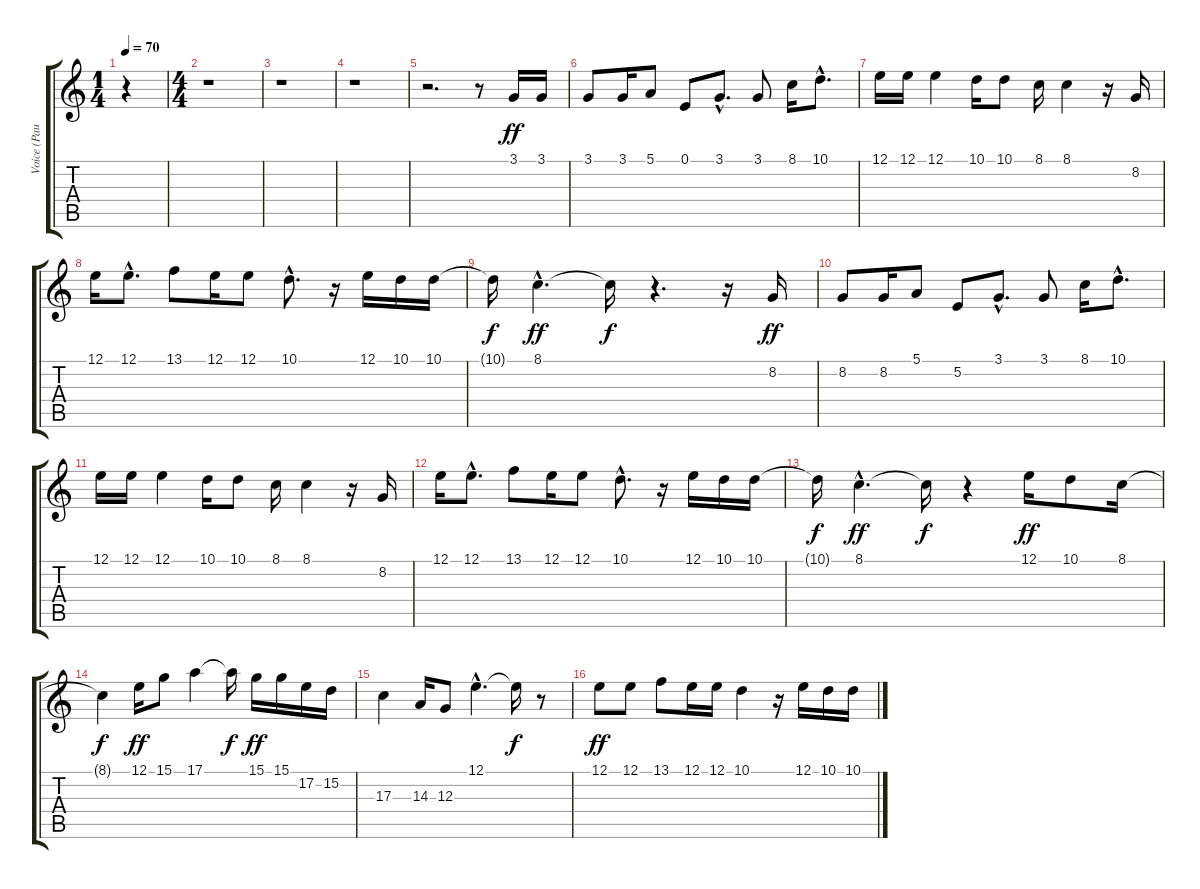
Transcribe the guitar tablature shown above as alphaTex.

\track ("Voice (Paul)" "Voice (Pau") {instrument clarinet}
\staff {score tabs}
\tuning (E4 B3 G3 D3 A2 E2) {hide}
\ts (1 4)
\tempo 70
\clef g2
\ks c
r.4{dy ff instrument clarinet} |
\ts (4 4)
r.1 |
r.1 |
r.1 |
r.2{d} r.8 3.1.16 3.1.16 |
3.1.8 3.1.16 5.1.8 0.1.8 3.1{hac}.8{d} 3.1.8 8.1.16 10.1{hac}.8{d} |
12.1.16 12.1.16 12.1.4 10.1.16 10.1.8 8.1.16 8.1.4 r.16 8.2.16 |
12.1.16 12.1{hac}.8{d} 13.1.8 12.1.16 12.1.8 10.1{hac}.8{d} r.16 12.1.16 10.1.16 10.1.16 |
10.1{t}.16{dy f} 8.1{hac}.4{d dy ff} 8.1{t}.16{dy f} r.4{d} r.16 8.2.16{dy ff} |
8.2.8 8.2.16 5.1.8 5.2.8 3.1{hac}.8{d} 3.1.8 8.1.16 10.1{hac}.8{d} |
12.1.16 12.1.16 12.1.4 10.1.16 10.1.8 8.1.16 8.1.4 r.16 8.2.16 |
12.1.16 12.1{hac}.8{d} 13.1.8 12.1.16 12.1.8 10.1{hac}.8{d} r.16 12.1.16 10.1.16 10.1.16 |
10.1{t}.16{dy f} 8.1{hac}.4{d dy ff} 8.1{t}.16{dy f} r.4 12.1.16{dy ff} 10.1.8 8.1.16 |
8.1{t}.4{dy f} 12.1.16{dy ff} 15.1.8 17.1.4 17.1{t}.16{dy f} 15.1.16{dy ff} 15.1.16 17.2.16 15.2.16 |
17.3.4 14.3.16 12.3.8 12.1{hac}.4{d} 12.1{t}.16{dy f} r.8 |
12.1.8{dy ff} 12.1.8 13.1.8 12.1.16 12.1.16 10.1.4 r.16 12.1.16 10.1.16 10.1.16
